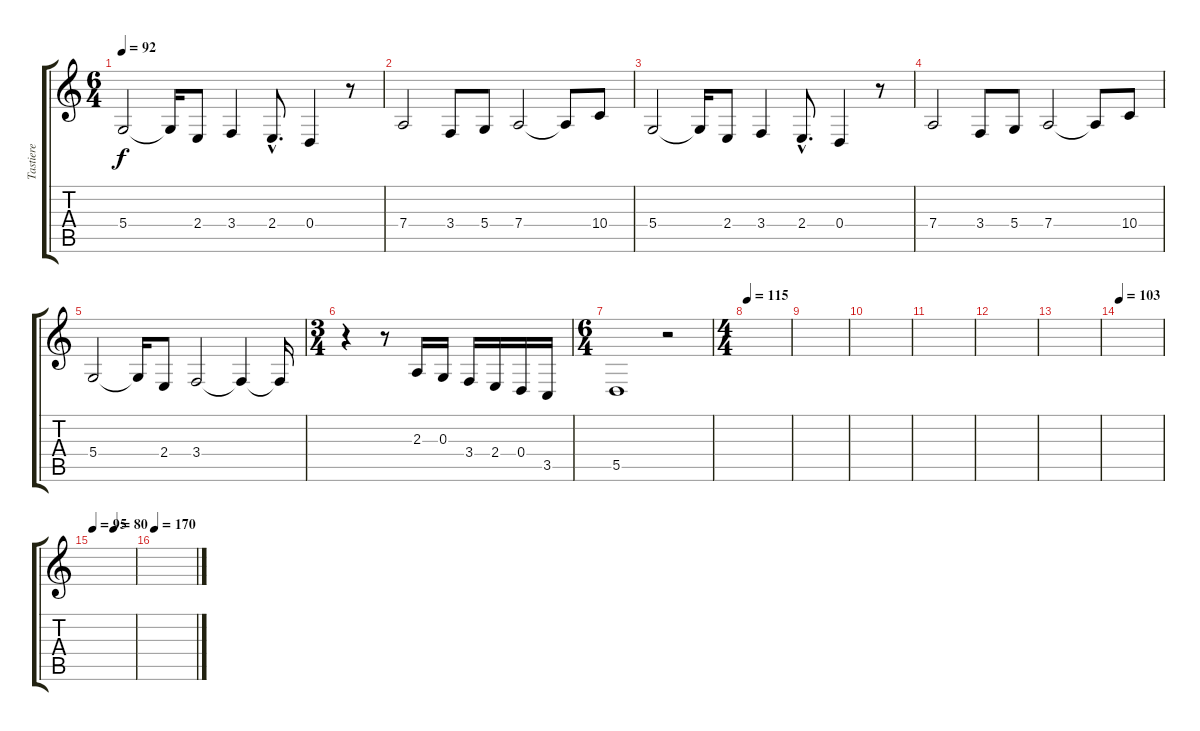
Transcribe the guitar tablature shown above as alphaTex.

\track ("Tastiere" "Tastiere") {instrument stringensemble1}
\staff {score tabs}
\tuning (E4 B3 G3 D3 A2 E2) {hide}
\ts (6 4)
\tempo 92
\clef g2
\ks c
5.4.2{dy f} 5.4{t}.16 2.4.8 3.4.4 2.4{hac}.8{d} 0.4.4 r.8 |
7.4.2 3.4.8 5.4.8 7.4.2 7.4{t}.8 10.4.8 |
5.4.2 5.4{t}.16 2.4.8 3.4.4 2.4{hac}.8{d} 0.4.4 r.8 |
7.4.2 3.4.8 5.4.8 7.4.2 7.4{t}.8 10.4.8 |
5.4.2 5.4{t}.16 2.4.8 3.4.2 3.4{t}.4 3.4{t}.16 |
\ts (3 4)
r.4 r.8 2.3.16 0.3.16 3.4.16 2.4.16 0.4.16 3.5.16 |
\ts (6 4)
5.5.1 r.2 |
\ts (4 4)
\tempo 115
|
|
|
|
|
|
\tempo 103
|
\tempo 95
\tempo (80 0.5)
|
\tempo 170
